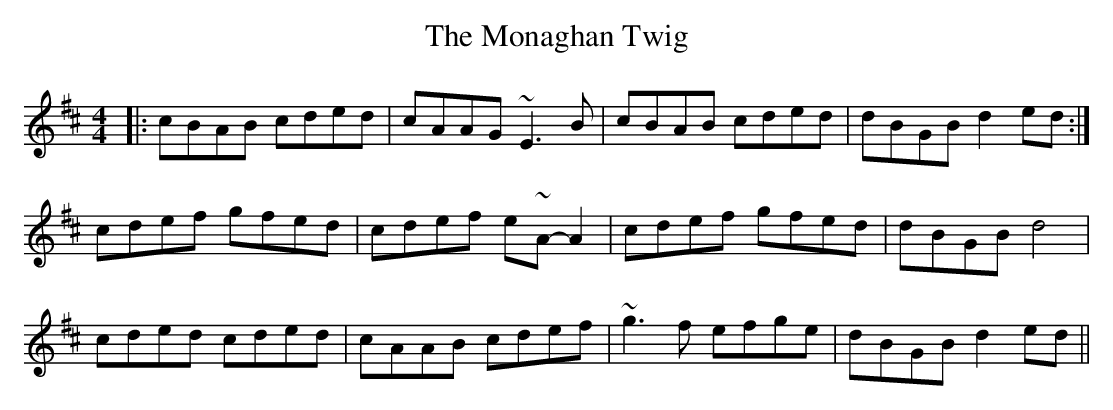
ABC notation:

X:1
T: The Monaghan Twig
M: 4/4
L: 1/8
K: Amix
|:cBAB cded|cAAG ~E3B|cBAB cded|dBGB d2ed:|
cdef gfed|cdef e~A-A2|cdef gfed|dBGB d4|
cded cded|cAAB cdef|~g3f efge|dBGB d2ed||
